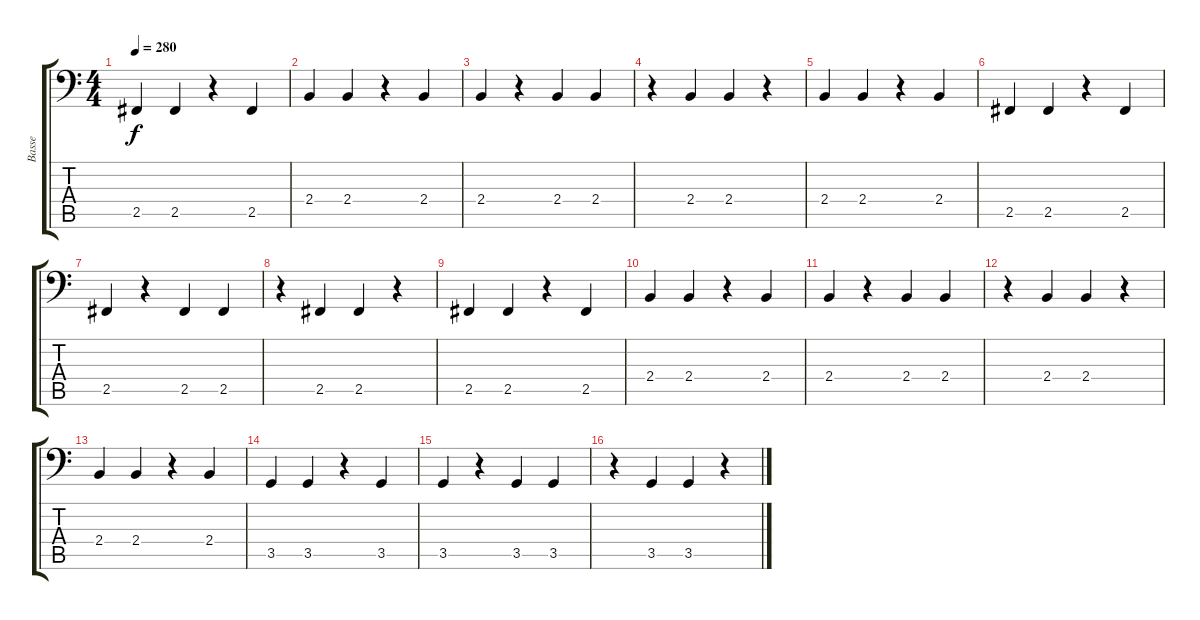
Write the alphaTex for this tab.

\track ("Basse" "Basse") {instrument electricbassfinger}
\staff {score tabs}
\tuning (C3 G2 D2 A1 E1 B0) {hide}
\ts (4 4)
\tempo 280
\clef f4
\ks c
2.5.4{dy f} 2.5.4 r.4 2.5.4 |
2.4.4 2.4.4 r.4 2.4.4 |
2.4.4 r.4 2.4.4 2.4.4 |
r.4 2.4.4 2.4.4 r.4 |
2.4.4 2.4.4 r.4 2.4.4 |
2.5.4 2.5.4 r.4 2.5.4 |
2.5.4 r.4 2.5.4 2.5.4 |
r.4 2.5.4 2.5.4 r.4 |
2.5.4 2.5.4 r.4 2.5.4 |
2.4.4 2.4.4 r.4 2.4.4 |
2.4.4 r.4 2.4.4 2.4.4 |
r.4 2.4.4 2.4.4 r.4 |
2.4.4 2.4.4 r.4 2.4.4 |
3.5.4 3.5.4 r.4 3.5.4 |
3.5.4 r.4 3.5.4 3.5.4 |
r.4 3.5.4 3.5.4 r.4
